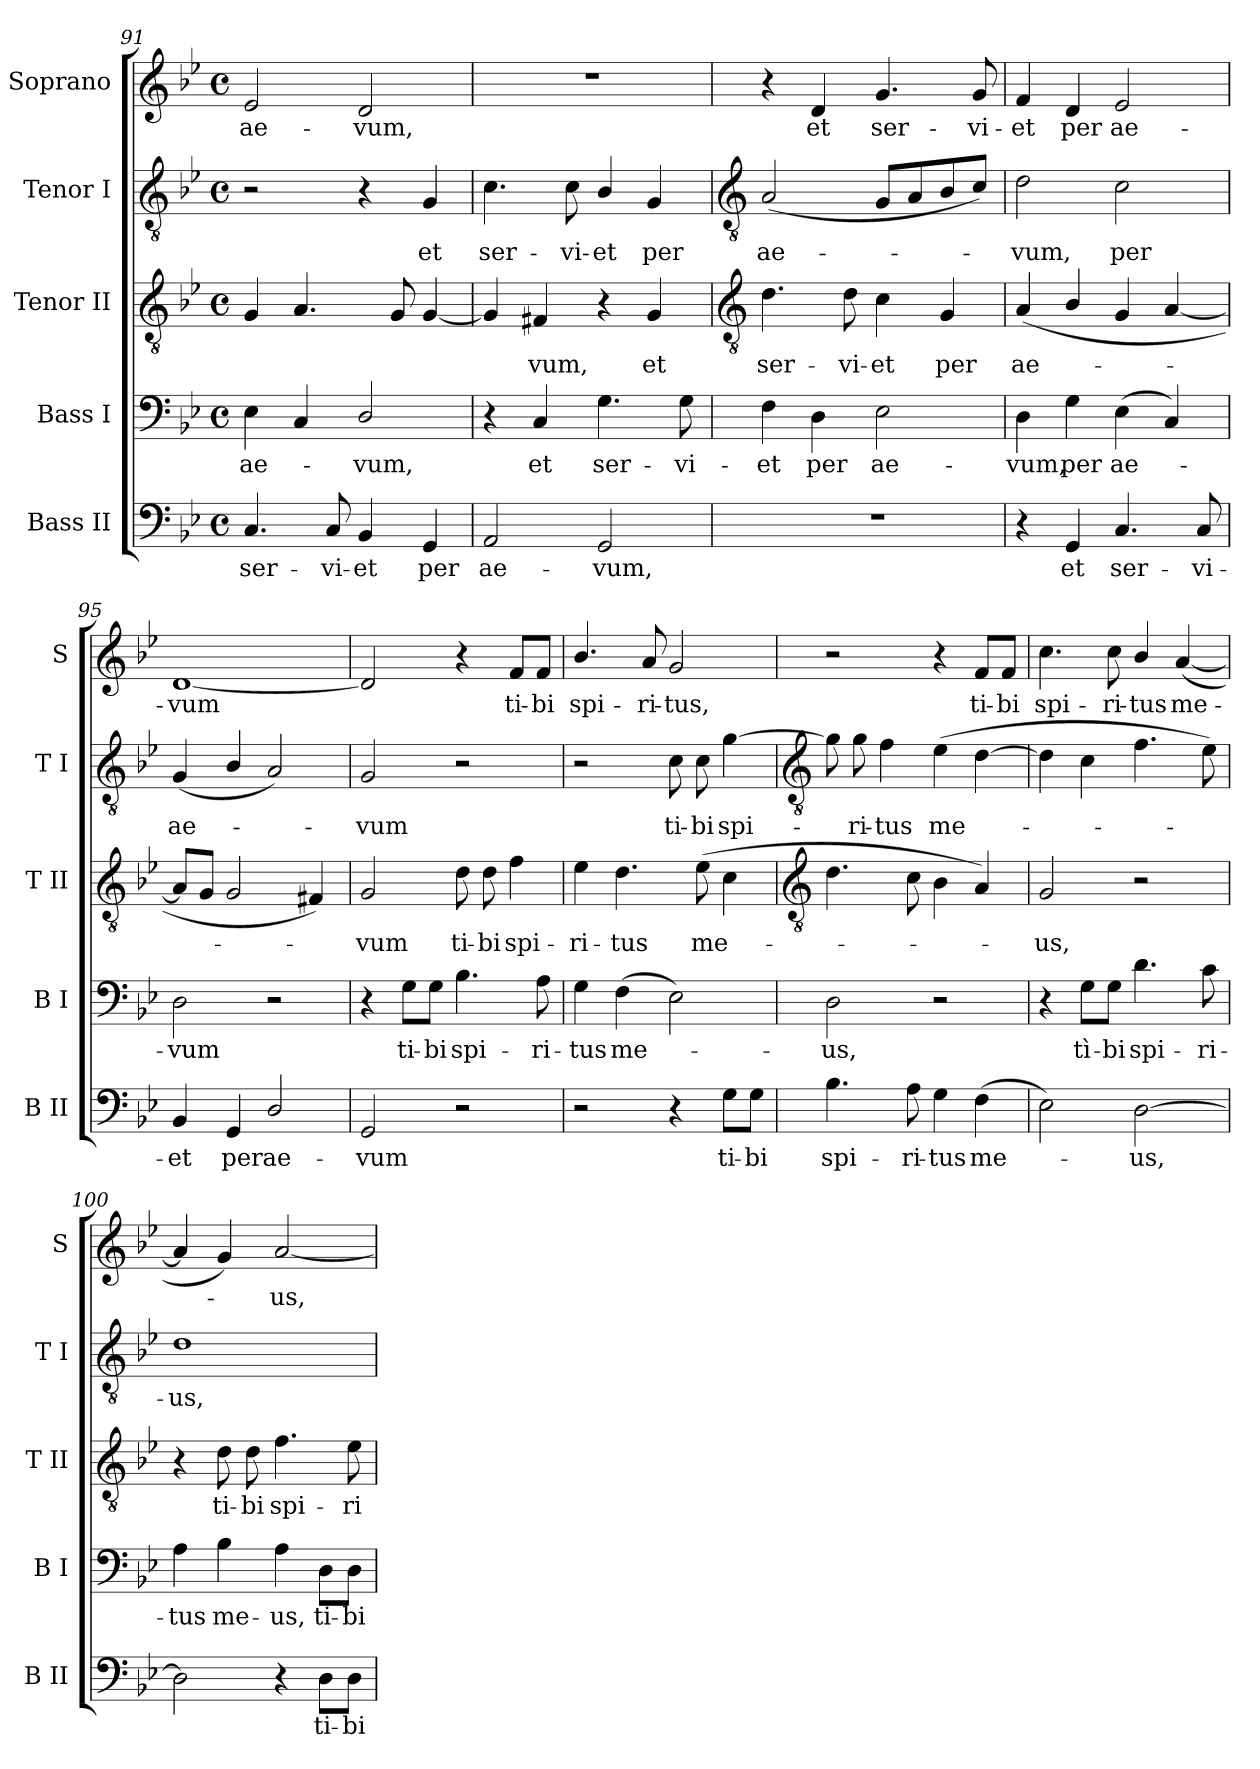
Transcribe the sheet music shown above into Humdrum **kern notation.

**kern	**text	**kern	**text	**kern	**text	**kern	**text	**kern	**text
*part5	*part5	*part4	*part4	*part3	*part3	*part2	*part2	*part1	*part1
*staff5	*staff5	*staff4	*staff4	*staff3	*staff3	*staff2	*staff2	*staff1	*staff1
*I"Bass II	*	*I"Bass I	*	*I"Tenor II	*	*I"Tenor I	*	*I"Soprano	*
*I'B II	*	*I'B I	*	*I'T II	*	*I'T I	*	*I'S	*
*clefF4	*	*clefF4	*	*clefGv2	*	*clefGv2	*	*clefG2	*
*k[b-e-]	*	*k[b-e-]	*	*k[b-e-]	*	*k[b-e-]	*	*k[b-e-]	*
*B-:	*	*B-:	*	*B-:	*	*B-:	*	*B-:	*
*M4/4	*	*M4/4	*	*M4/4	*	*M4/4	*	*M4/4	*
*met(c)	*	*met(c)	*	*met(c)	*	*met(c)	*	*met(c)	*
=91	=91	=91	=91	=91	=91	=91	=91	=91	=91
!	!LO:LY:b	!	!LO:LY:b	!	!	!	!	!	!LO:LY:b
4.C	ser-	4E-	ae-	4G	.	2r	.	2e-	ae-
.	.	4C	.	4.A	.	.	.	.	.
!	!LO:LY:b	!	!	!	!	!	!	!	!
8C	-vi-	.	.	.	.	.	.	.	.
!	!LO:LY:b	!	!LO:LY:b	!	!	!	!	!	!LO:LY:b
4BB-	-et	2D/	vum,	.	.	4r	.	2d	-vum,
.	.	.	.	8G	.	.	.	.	.
!	!LO:LY:b	!	!	!	!	!	!LO:LY:b	!	!
4GG	per	.	.	[4G	.	4G	et	.	.
=92	=92	=92	=92	=92	=92	=92	=92	=92	=92
!	!LO:LY:b	!	!	!	!	!	!LO:LY:b	!	!
2AA	ae-	4r	.	4G]	.	4.c	ser-	1r	.
!	!	!	!LO:LY:b	!	!LO:LY:b	!	!	!	!
.	.	4C	et	4F#X	vum,	.	.	.	.
!	!	!	!	!	!	!	!LO:LY:b	!	!
.	.	.	.	.	.	8c	-vi-	.	.
!	!LO:LY:b	!	!LO:LY:b	!	!	!	!LO:LY:b	!	!
2GG	-vum,	4.G	ser-	4r	.	4B-/	-et	.	.
!	!	!	!	!	!LO:LY:b	!	!LO:LY:b	!	!
.	.	.	.	4G	et	4G	per	.	.
!	!	!	!LO:LY:b	!	!	!	!	!	!
.	.	8G	-vi-	.	.	.	.	.	.
!!LO:LB:g=z
=93	=93	=93	=93	=93	=93	=93	=93	=93	=93
*	*	*	*	*clefGv2	*	*clefGv2	*	*	*
!	!	!	!LO:LY:b	!	!LO:LY:b	!	!LO:LY:b	!	!
1r	.	4F	-et	4.d	ser-	(<2A	ae-	4r	.
!	!	!	!LO:LY:b	!	!	!	!	!	!LO:LY:b
.	.	4D	per	.	.	.	.	4d	et
!	!	!	!	!	!LO:LY:b	!	!	!	!
.	.	.	.	8d	-vi-	.	.	.	.
!	!	!	!LO:LY:b	!	!LO:LY:b	!	!	!	!LO:LY:b
.	.	2E-	ae-	4c	-et	8GL	.	4.g	ser-
.	.	.	.	.	.	8A	.	.	.
!	!	!	!	!	!LO:LY:b	!	!	!	!
.	.	.	.	4G	per	8B-	.	.	.
!	!	!	!	!	!	!	!	!	!LO:LY:b
.	.	.	.	.	.	8cJ)	.	8g	-vi-
=94	=94	=94	=94	=94	=94	=94	=94	=94	=94
!	!	!	!LO:LY:b	!	!LO:LY:b	!	!LO:LY:b	!	!LO:LY:b
4r	.	4D	-vum,	(<4A	ae-	2d	vum,	4f	-et
!	!LO:LY:b	!	!LO:LY:b	!	!	!	!	!	!LO:LY:b
4GG	et	4G	per	4B-/	.	.	.	4d	per
!	!LO:LY:b	!	!LO:LY:b	!	!	!	!LO:LY:b	!	!LO:LY:b
4.C	ser-	(<4E-	ae-	4G	.	2c	per	2e-	ae-
.	.	4C)	.	[4A	.	.	.	.	.
!	!LO:LY:b	!	!	!	!	!	!	!	!
8C	-vi-	.	.	.	.	.	.	.	.
=95	=95	=95	=95	=95	=95	=95	=95	=95	=95
!	!LO:LY:b	!	!LO:LY:b	!	!	!	!LO:LY:b	!	!LO:LY:b
4BB-	-et	2D	vum	8AL]	.	(<4G	ae-	[1d	-vum
.	.	.	.	8GJ	.	.	.	.	.
!	!LO:LY:b	!	!	!	!	!	!	!	!
4GG	per	.	.	2G	.	4B-/	.	.	.
!	!LO:LY:b	!	!	!	!	!	!	!	!
2D/	ae-	2r	.	.	.	2A)	.	.	.
.	.	.	.	4F#X)	.	.	.	.	.
=96	=96	=96	=96	=96	=96	=96	=96	=96	=96
!	!LO:LY:b	!	!	!	!LO:LY:b	!	!LO:LY:b	!	!
2GG	-vum	4r	.	2G	vum	2G	vum	2d]	.
!	!	!	!LO:LY:b	!	!	!	!	!	!
.	.	8G\L	ti-	.	.	.	.	.	.
!	!	!	!LO:LY:b	!	!	!	!	!	!
.	.	8G\J	-bi	.	.	.	.	.	.
!	!	!	!LO:LY:b	!	!LO:LY:b	!	!	!	!
2r	.	4.B-	spi-	8d	ti-	2r	.	4r	.
!	!	!	!	!	!LO:LY:b	!	!	!	!
.	.	.	.	8d	-bi	.	.	.	.
!	!	!	!	!	!LO:LY:b	!	!	!	!LO:LY:b
.	.	.	.	4f	spi-	.	.	8f/L	ti-
!	!	!	!LO:LY:b	!	!	!	!	!	!LO:LY:b
.	.	8A	-ri-	.	.	.	.	8f/J	-bi
=97	=97	=97	=97	=97	=97	=97	=97	=97	=97
!	!	!	!LO:LY:b	!	!LO:LY:b	!	!	!	!LO:LY:b
2r	.	4G	-tus	4e-	-ri-	2r	.	4.b-/	spi-
!	!	!	!LO:LY:b	!	!LO:LY:b	!	!	!	!
.	.	(>4F	me-	4.d	-tus	.	.	.	.
!	!	!	!	!	!	!	!	!	!LO:LY:b
.	.	.	.	.	.	.	.	8a	-ri-
!	!	!	!	!	!	!	!LO:LY:b	!	!LO:LY:b
4r	.	2E-)	.	.	.	8c	ti-	2g	-tus,
!	!	!	!	!	!LO:LY:b	!	!LO:LY:b	!	!
.	.	.	.	(>8e-L	me-	8c	-bi	.	.
!	!LO:LY:b	!	!	!	!	!	!LO:LY:b	!	!
8G\L	ti-	.	.	4c	.	[4g	spi-	.	.
!	!LO:LY:b	!	!	!	!	!	!	!	!
8G\J	-bi	.	.	.	.	.	.	.	.
!!LO:LB:g=z
=98	=98	=98	=98	=98	=98	=98	=98	=98	=98
*	*	*	*	*clefGv2	*	*clefGv2	*	*	*
!	!LO:LY:b	!	!LO:LY:b	!	!	!	!	!	!
4.B-	spi-	2D	us,	4.d	.	8g]	.	2r	.
!	!	!	!	!	!	!	!LO:LY:b	!	!
.	.	.	.	.	.	8g	ri-	.	.
!	!	!	!	!	!	!	!LO:LY:b	!	!
.	.	.	.	.	.	4f	-tus	.	.
!	!LO:LY:b	!	!	!	!	!	!	!	!
8A	-ri-	.	.	8c	.	.	.	.	.
!	!LO:LY:b	!	!	!	!	!	!LO:LY:b	!	!
4G	-tus	2r	.	4B-	.	(>4e-	me-	4r	.
!	!LO:LY:b	!	!	!	!	!	!	!	!LO:LY:b
(>4F	me-	.	.	4A)	.	[4d	.	8f/L	ti-
!	!	!	!	!	!	!	!	!	!LO:LY:b
.	.	.	.	.	.	.	.	8f/J	-bi
=99	=99	=99	=99	=99	=99	=99	=99	=99	=99
!	!	!	!	!	!LO:LY:b	!	!	!	!LO:LY:b
2E-)	.	4r	.	2G	us,	4d]	.	4.cc	spi-
!	!	!	!LO:LY:b	!	!	!	!	!	!
.	.	8G\L	tì-	.	.	4c	.	.	.
!	!	!	!LO:LY:b	!	!	!	!	!	!LO:LY:b
.	.	8G\J	-bi	.	.	.	.	8cc	-ri-
!	!LO:LY:b	!	!LO:LY:b	!	!	!	!	!	!LO:LY:b
[2D	us,	4.d	spi-	2r	.	4.f	.	4b-/	-tus
!	!	!	!	!	!	!	!	!	!LO:LY:b
.	.	.	.	.	.	.	.	(<[4a	me-
!	!	!	!LO:LY:b	!	!	!	!	!	!
.	.	8c	-ri-	.	.	8e-)	.	.	.
=100	=100	=100	=100	=100	=100	=100	=100	=100	=100
!	!	!	!LO:LY:b	!	!	!	!LO:LY:b	!	!
2D]	.	4A	-tus	4r	.	1d	us,	4a]	.
!	!	!	!LO:LY:b	!	!LO:LY:b	!	!	!	!
.	.	4B-	me-	8d	ti-	.	.	4g)	.
!	!	!	!	!	!LO:LY:b	!	!	!	!
.	.	.	.	8d	-bi	.	.	.	.
!	!	!	!LO:LY:b	!	!LO:LY:b	!	!	!	!LO:LY:b
4r	.	4A	-us,	4.f	spi-	.	.	[2a	us,
!	!LO:LY:b	!	!LO:LY:b	!	!	!	!	!	!
8D\L	ti-	8D\L	ti-	.	.	.	.	.	.
!	!LO:LY:b	!	!LO:LY:b	!	!LO:LY:b	!	!	!	!
8D\J	-bi	8D\J	-bi	8e-	-ri-	.	.	.	.
=	=	=	=	=	=	=	=	=	=
*-	*-	*-	*-	*-	*-	*-	*-	*-	*-
